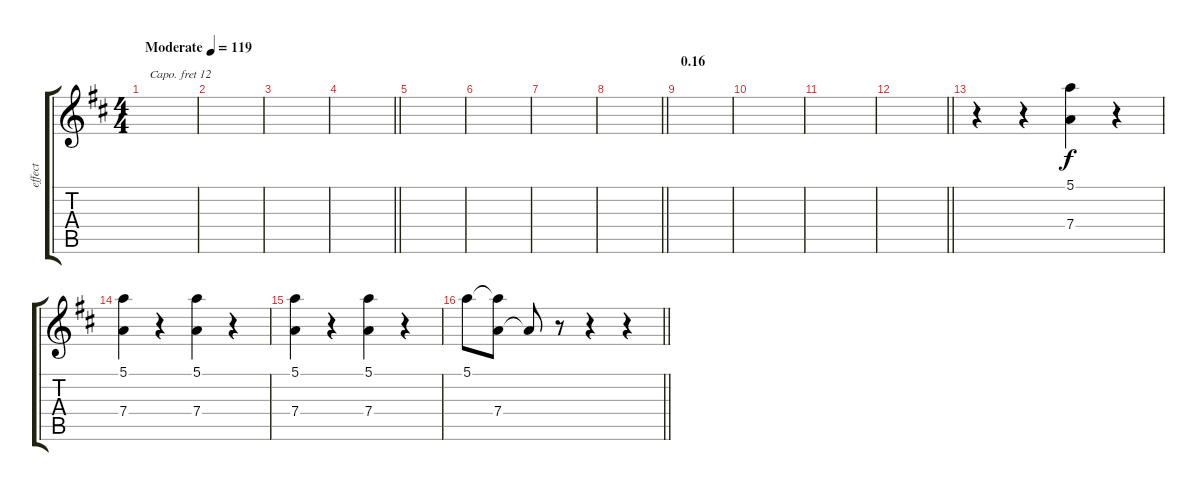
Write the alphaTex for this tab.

\track ("effect" "effect") {instrument seashore}
\staff {score tabs}
\capo 12
\tuning (E4 B3 G3 D3 A2 E2) {hide}
\ts (4 4)
\tempo (119 "Moderate")
\clef g2
\ks d
|
|
|
\barLineRight lightlight
|
|
|
|
\barLineRight lightlight
|
\section ("" "0.16")
|
|
|
\barLineRight lightlight
|
r.4 r.4 (5.1 7.4).4 r.4 |
(5.1 7.4).4 r.4 (5.1 7.4).4 r.4 |
(5.1 7.4).4 r.4 (5.1 7.4).4 r.4 |
\barLineRight lightlight
5.1.8 (5.1{t} 7.4).8 7.4{t}.8 r.8 r.4 r.4
